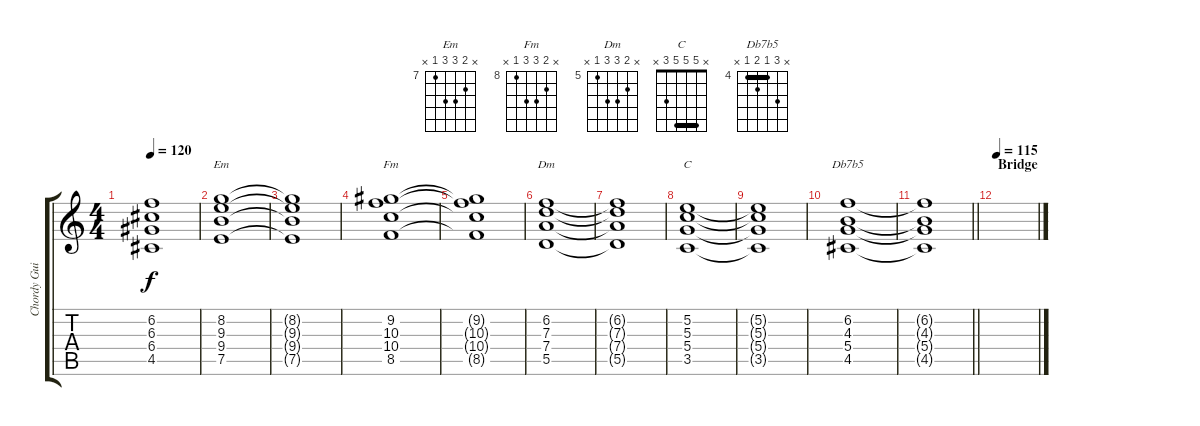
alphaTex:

\track ("Chordy Guitar" "Chordy Gui") {instrument distortionguitar}
\staff {score tabs}
\tuning (E4 B3 G3 D3 A2 D2) {hide}
\chord ("Em" x 8 9 9 7 x) {firstfret 7}
\chord ("Fm" x 9 10 10 8 x) {firstfret 8}
\chord ("Dm" x 6 7 7 5 x) {firstfret 5}
\chord ("C" x 5 5 5 3 x) {barre 5}
\chord ("Db7b5" x 6 4 5 4 x) {firstfret 4 barre 4}
\ts (4 4)
\tempo 120
\clef g2
\ks c
(6.2{t} 6.3{t} 6.4{t} 4.5{t}).1{dy f} |
(8.2 9.3 9.4 7.5).1{ch "Em"} |
(8.2{t} 9.3{t} 9.4{t} 7.5{t}).1 |
(9.2 10.3 10.4 8.5).1{ch "Fm"} |
(9.2{t} 10.3{t} 10.4{t} 8.5{t}).1 |
(6.2 7.3 7.4 5.5).1{ch "Dm"} |
(6.2{t} 7.3{t} 7.4{t} 5.5{t}).1 |
(5.2 5.3 5.4 3.5).1{ch "C"} |
(5.2{t} 5.3{t} 5.4{t} 3.5{t}).1 |
(6.2 4.3 5.4 4.5).1{ch "Db7b5"} |
\barLineRight lightlight
(6.2{t} 4.3{t} 5.4{t} 4.5{t}).1 |
\section ("" "Bridge")
\tempo 115
